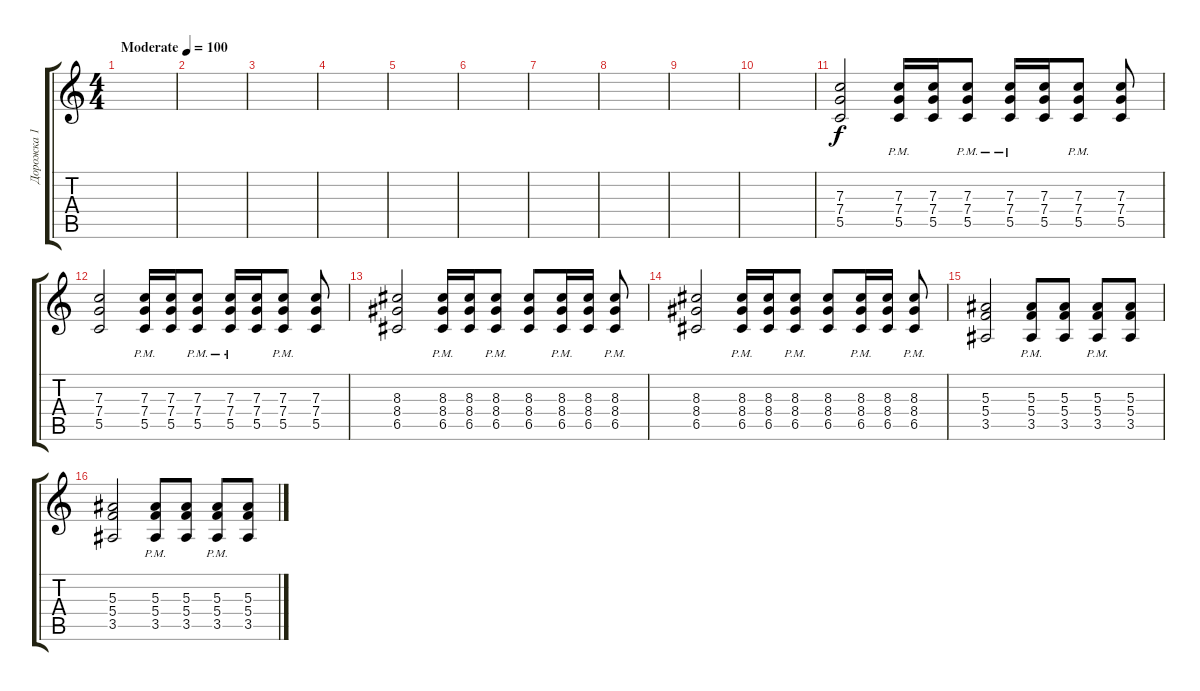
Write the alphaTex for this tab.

\track ("Дорожка 1" "Дорожка 1") {instrument distortionguitar}
\staff {score tabs}
\tuning (D4 A3 F3 C3 G2 C2) {hide}
\ts (4 4)
\tempo (100 "Moderate")
\clef g2
\ks c
|
|
|
|
|
|
|
|
|
|
(7.3 7.4 5.5).2 (7.3{pm} 7.4{pm} 5.5{pm}).16 (7.3 7.4 5.5).16 (7.3{pm} 7.4{pm} 5.5{pm}).8 (7.3{pm} 7.4{pm} 5.5{pm}).16 (7.3 7.4 5.5).16 (7.3{pm} 7.4{pm} 5.5{pm}).8 (7.3 7.4 5.5).8 |
(7.3 7.4 5.5).2 (7.3{pm} 7.4{pm} 5.5{pm}).16 (7.3 7.4 5.5).16 (7.3{pm} 7.4{pm} 5.5{pm}).8 (7.3{pm} 7.4{pm} 5.5{pm}).16 (7.3 7.4 5.5).16 (7.3{pm} 7.4{pm} 5.5{pm}).8 (7.3 7.4 5.5).8 |
(8.3 8.4 6.5).2 (8.3{pm} 8.4{pm} 6.5{pm}).16 (8.3 8.4 6.5).16 (8.3{pm} 8.4{pm} 6.5{pm}).8 (8.3 8.4 6.5).8 (8.3{pm} 8.4{pm} 6.5{pm}).16 (8.3 8.4 6.5).16 (8.3{pm} 8.4{pm} 6.5{pm}).8 |
(8.3 8.4 6.5).2 (8.3{pm} 8.4{pm} 6.5{pm}).16 (8.3 8.4 6.5).16 (8.3{pm} 8.4{pm} 6.5{pm}).8 (8.3 8.4 6.5).8 (8.3{pm} 8.4{pm} 6.5{pm}).16 (8.3 8.4 6.5).16 (8.3{pm} 8.4{pm} 6.5{pm}).8 |
(5.3 5.4 3.5).2 (5.3{pm} 5.4{pm} 3.5{pm}).8 (5.3 5.4 3.5).8 (5.3{pm} 5.4{pm} 3.5{pm}).8 (5.3 5.4 3.5).8 |
(5.3 5.4 3.5).2 (5.3{pm} 5.4{pm} 3.5{pm}).8 (5.3 5.4 3.5).8 (5.3{pm} 5.4{pm} 3.5{pm}).8 (5.3 5.4 3.5).8
